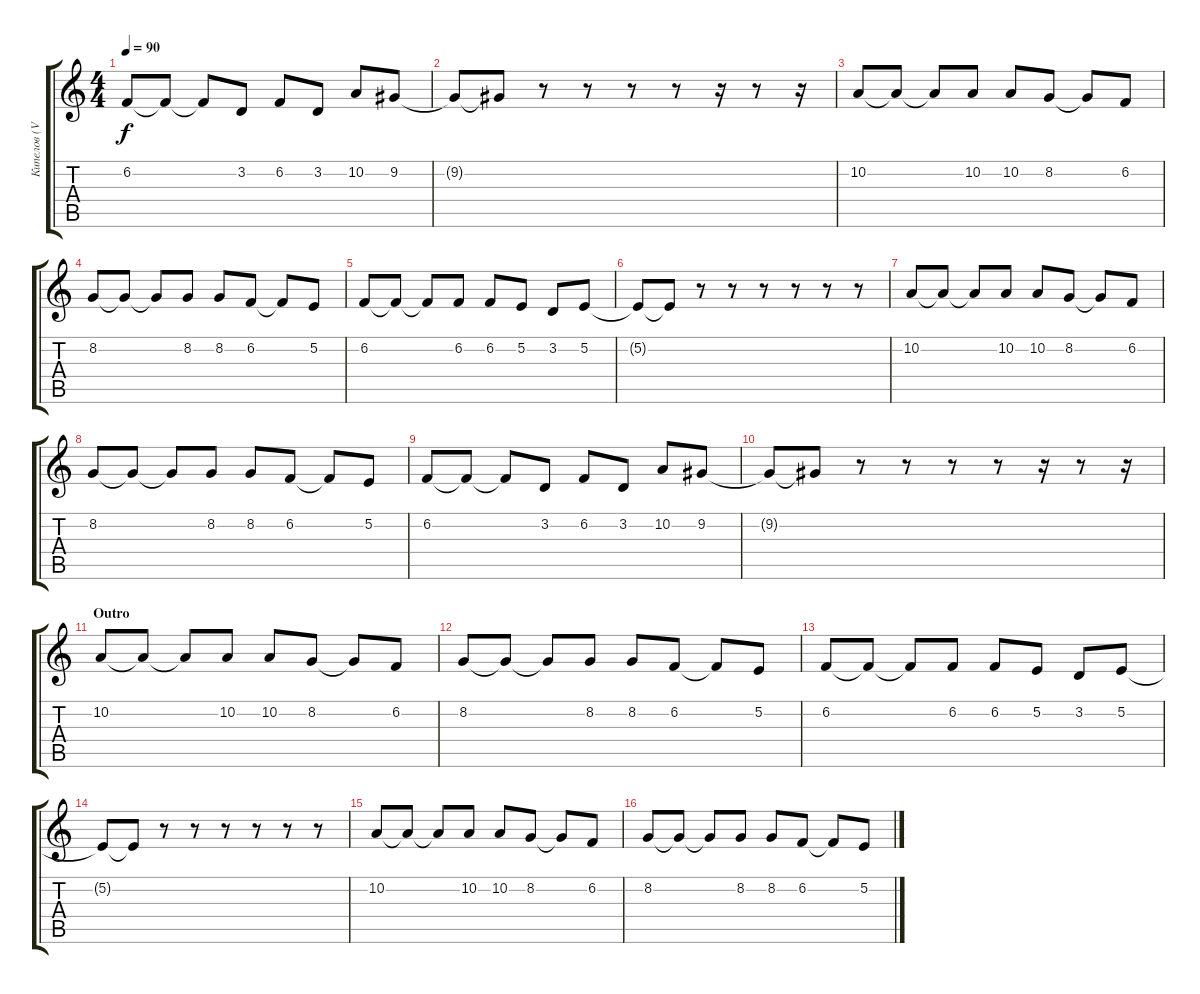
\track ("Кипелов (Vocal)" "Кипелов (V") {instrument lead6voice}
\staff {score tabs}
\tuning (E4 B3 G3 D3 A2 E2) {hide}
\ts (4 4)
\tempo 90
\clef g2
\ks c
6.2.8{dy f} 6.2{t}.8 6.2{t}.8 3.2.8 6.2.8 3.2.8 10.2.8 9.2.8 |
9.2{t}.8 9.2{t}.8 r.8 r.8 r.8 r.8 r.16 r.8 r.16 |
10.2.8 10.2{t}.8 10.2{t}.8 10.2.8 10.2.8 8.2.8 8.2{t}.8 6.2.8 |
8.2.8 8.2{t}.8 8.2{t}.8 8.2.8 8.2.8 6.2.8 6.2{t}.8 5.2.8 |
6.2.8 6.2{t}.8 6.2{t}.8 6.2.8 6.2.8 5.2.8 3.2.8 5.2.8 |
5.2{t}.8 5.2{t}.8 r.8 r.8 r.8 r.8 r.8 r.8 |
10.2.8 10.2{t}.8 10.2{t}.8 10.2.8 10.2.8 8.2.8 8.2{t}.8 6.2.8 |
8.2.8 8.2{t}.8 8.2{t}.8 8.2.8 8.2.8 6.2.8 6.2{t}.8 5.2.8 |
6.2.8 6.2{t}.8 6.2{t}.8 3.2.8 6.2.8 3.2.8 10.2.8 9.2.8 |
9.2{t}.8 9.2{t}.8 r.8 r.8 r.8 r.8 r.16 r.8 r.16 |
\section ("" "Outro")
10.2.8 10.2{t}.8 10.2{t}.8 10.2.8 10.2.8 8.2.8 8.2{t}.8 6.2.8 |
8.2.8 8.2{t}.8 8.2{t}.8 8.2.8 8.2.8 6.2.8 6.2{t}.8 5.2.8 |
6.2.8 6.2{t}.8 6.2{t}.8 6.2.8 6.2.8 5.2.8 3.2.8 5.2.8 |
5.2{t}.8 5.2{t}.8 r.8 r.8 r.8 r.8 r.8 r.8 |
10.2.8{volume 13} 10.2{t}.8 10.2{t}.8 10.2.8 10.2.8 8.2.8 8.2{t}.8 6.2.8 |
8.2.8{volume 10} 8.2{t}.8 8.2{t}.8 8.2.8 8.2.8 6.2.8 6.2{t}.8 5.2.8
